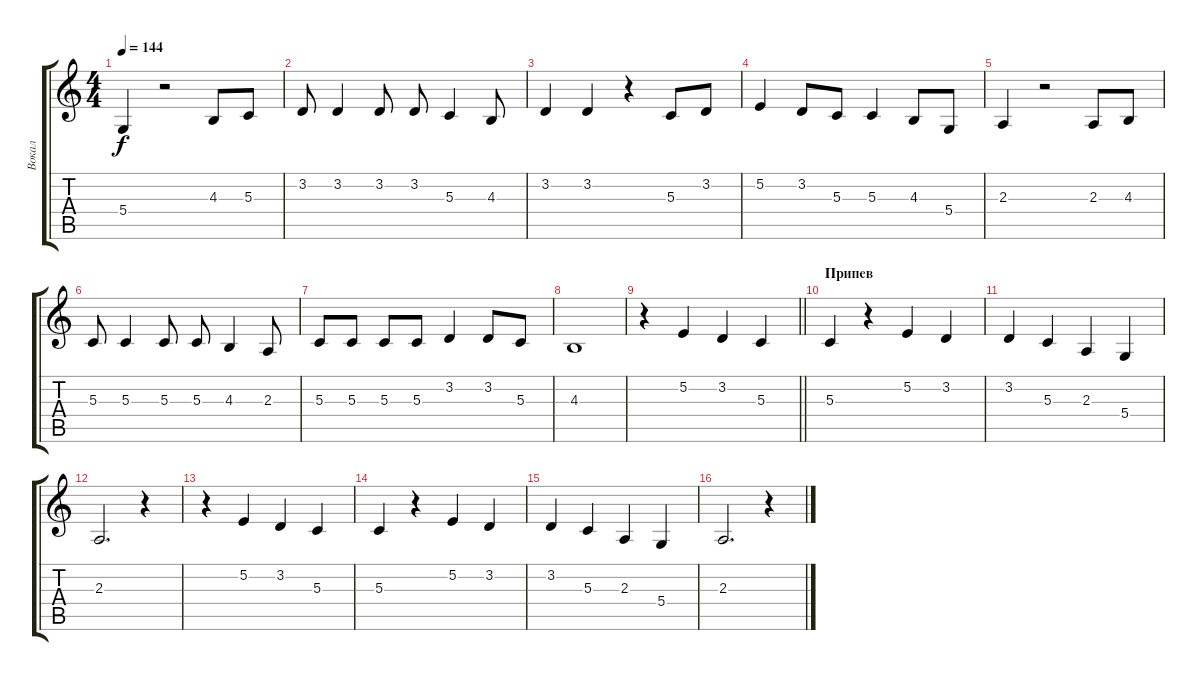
\track ("Вокал" "Вокал") {instrument tenorsax}
\staff {score tabs}
\tuning (E4 B3 G3 D3 A2 E2) {hide}
\ts (4 4)
\tempo 144
\clef g2
\ks c
5.4.4{dy f} r.2 4.3.8 5.3.8 |
3.2.8 3.2.4 3.2.8 3.2.8 5.3.4 4.3.8 |
3.2.4 3.2.4 r.4 5.3.8 3.2.8 |
5.2.4 3.2.8 5.3.8 5.3.4 4.3.8 5.4.8 |
2.3.4 r.2 2.3.8 4.3.8 |
5.3.8 5.3.4 5.3.8 5.3.8 4.3.4 2.3.8 |
5.3.8 5.3.8 5.3.8 5.3.8 3.2.4 3.2.8 5.3.8 |
4.3.1 |
\barLineRight lightlight
r.4 5.2.4 3.2.4 5.3.4 |
\section ("" "Припев")
5.3.4 r.4 5.2.4 3.2.4 |
3.2.4 5.3.4 2.3.4 5.4.4 |
2.3.2{d} r.4 |
r.4 5.2.4 3.2.4 5.3.4 |
5.3.4 r.4 5.2.4 3.2.4 |
3.2.4 5.3.4 2.3.4 5.4.4 |
2.3.2{d} r.4
